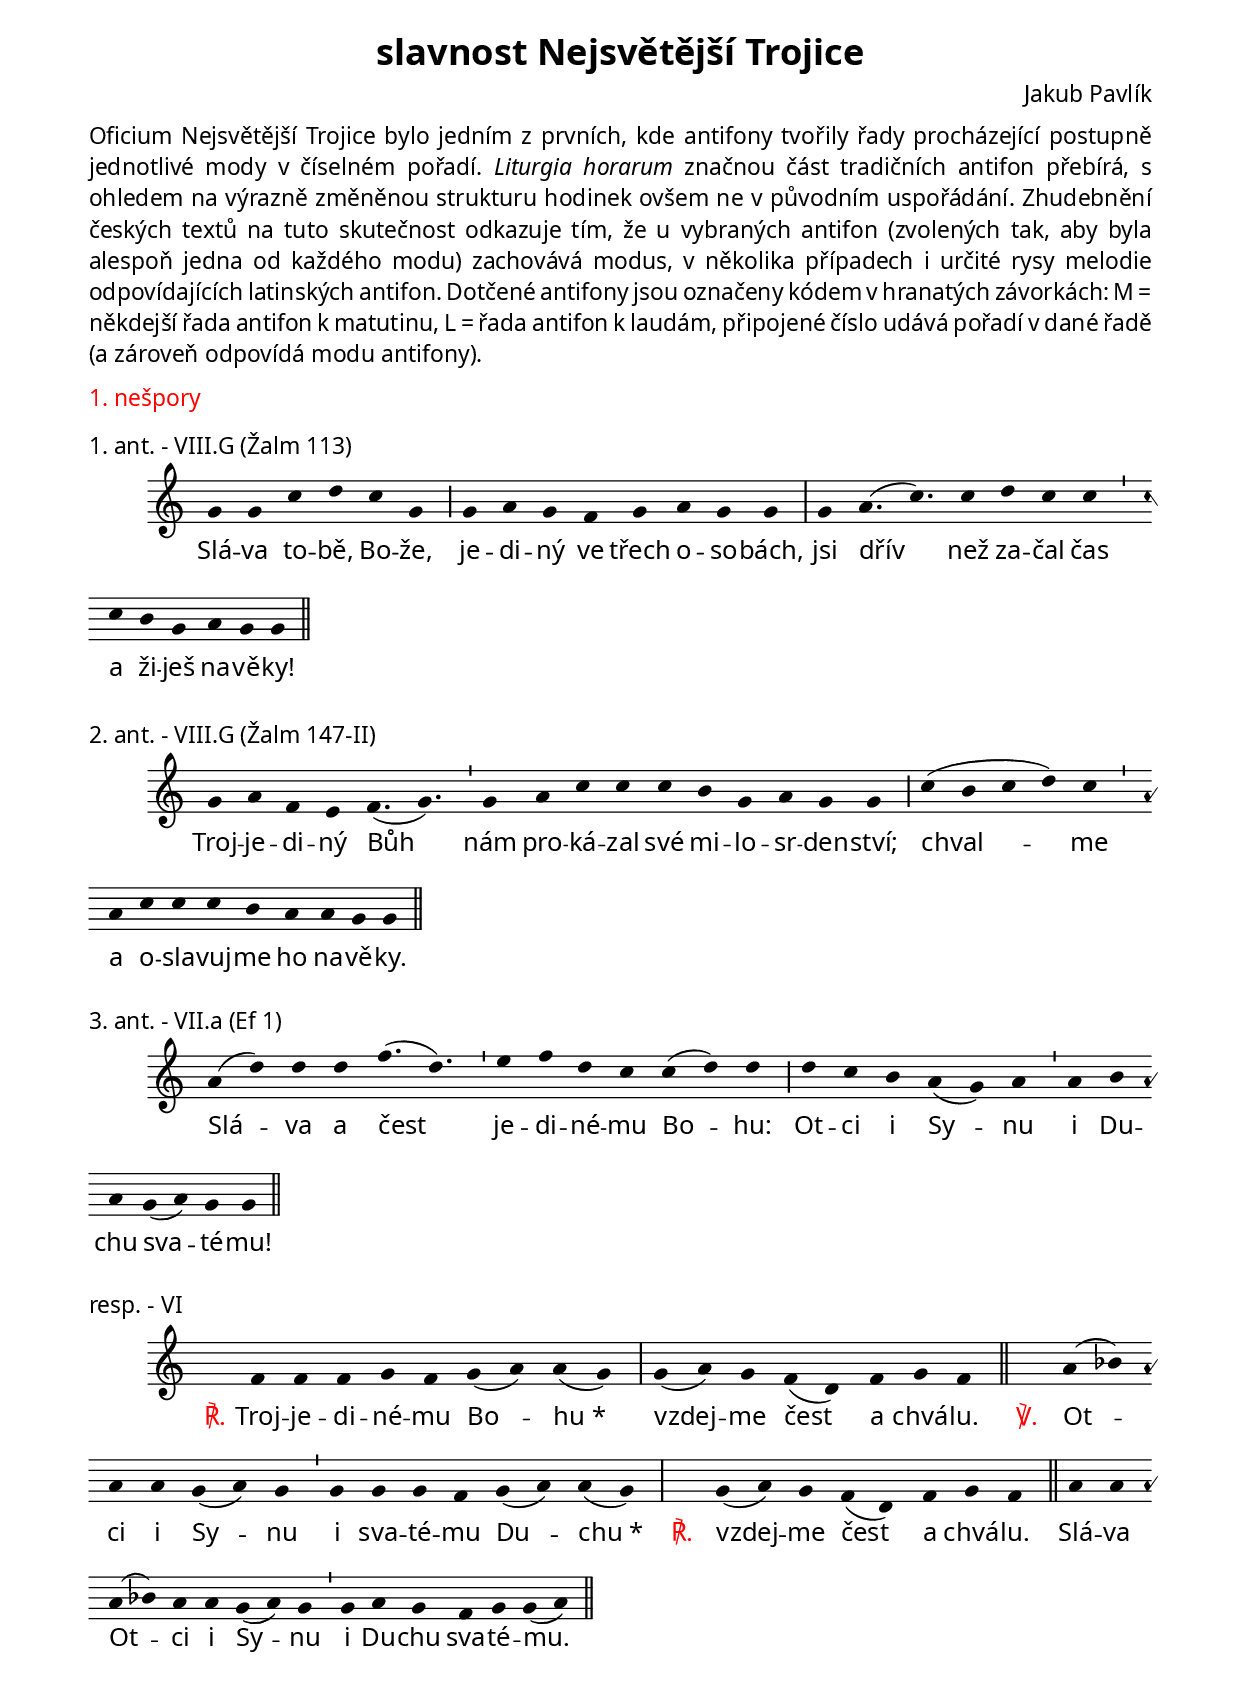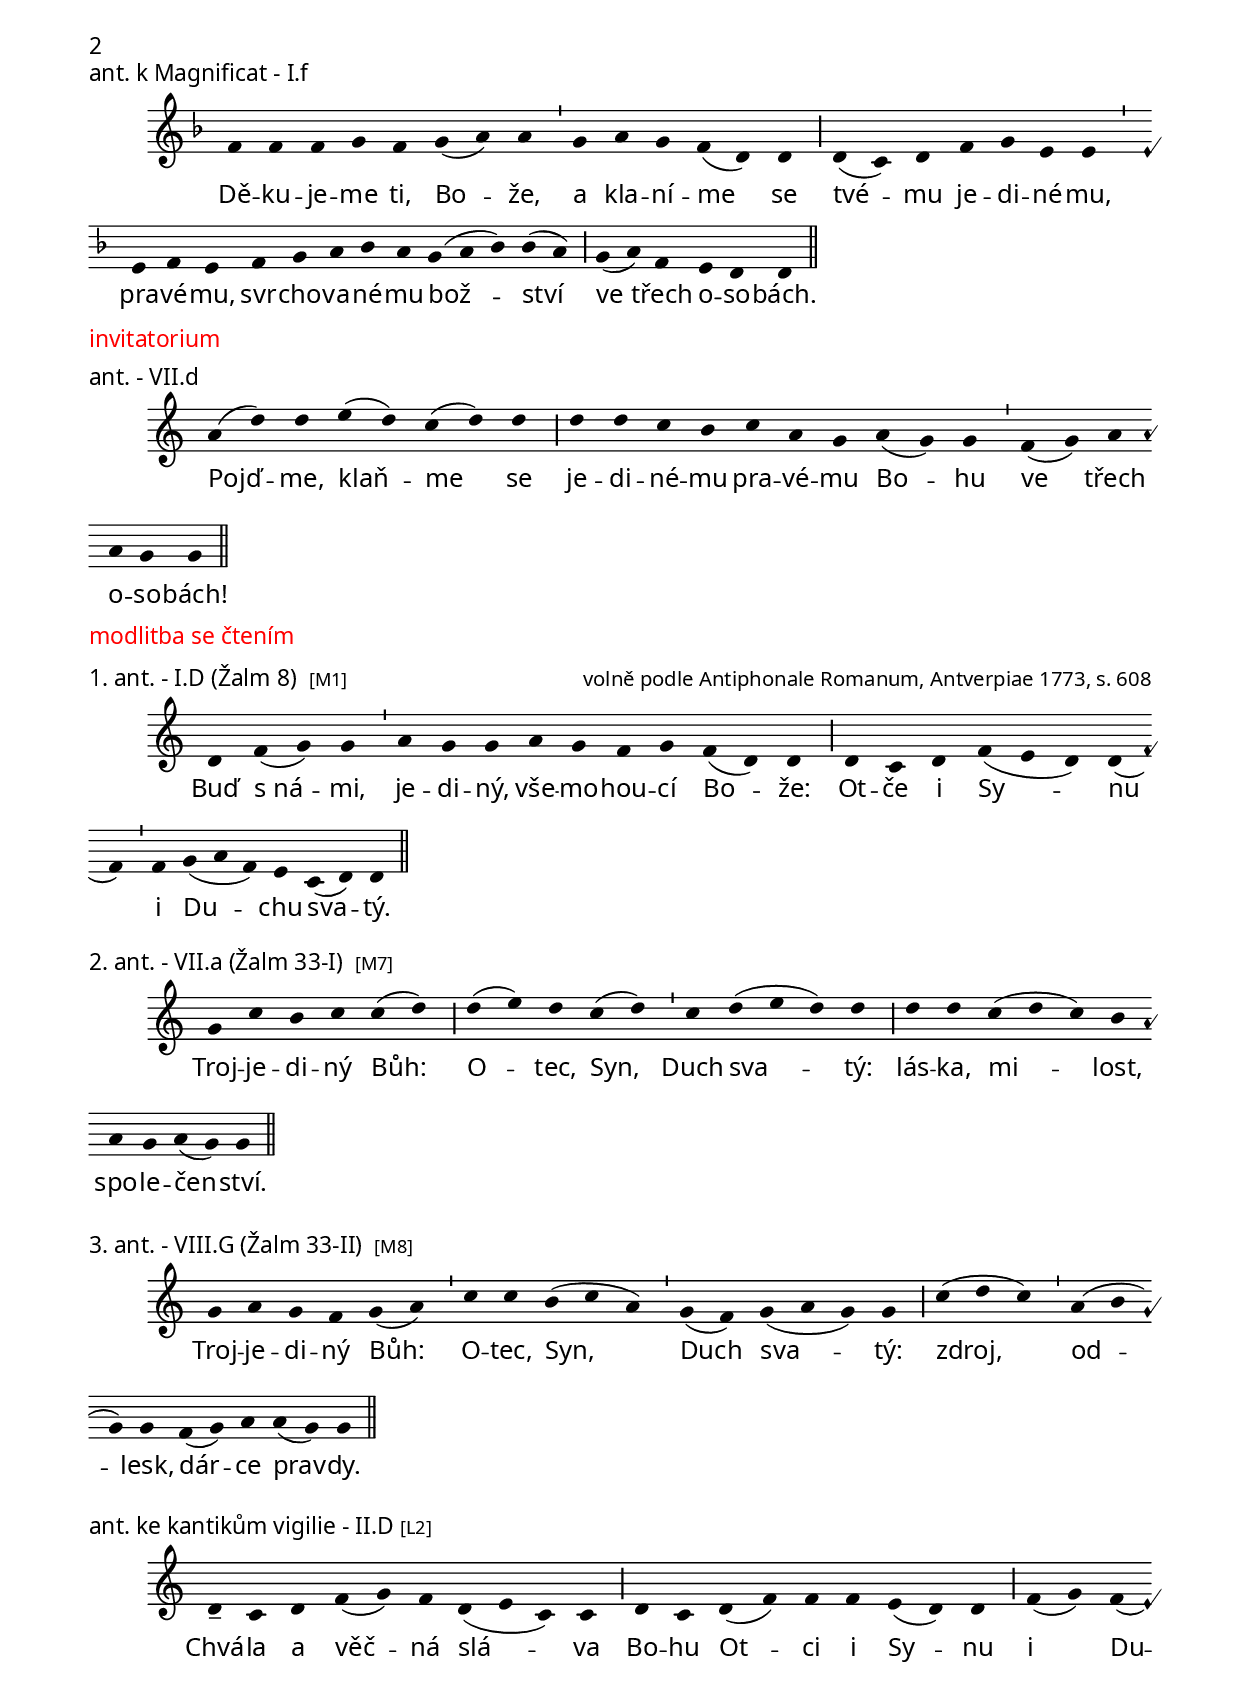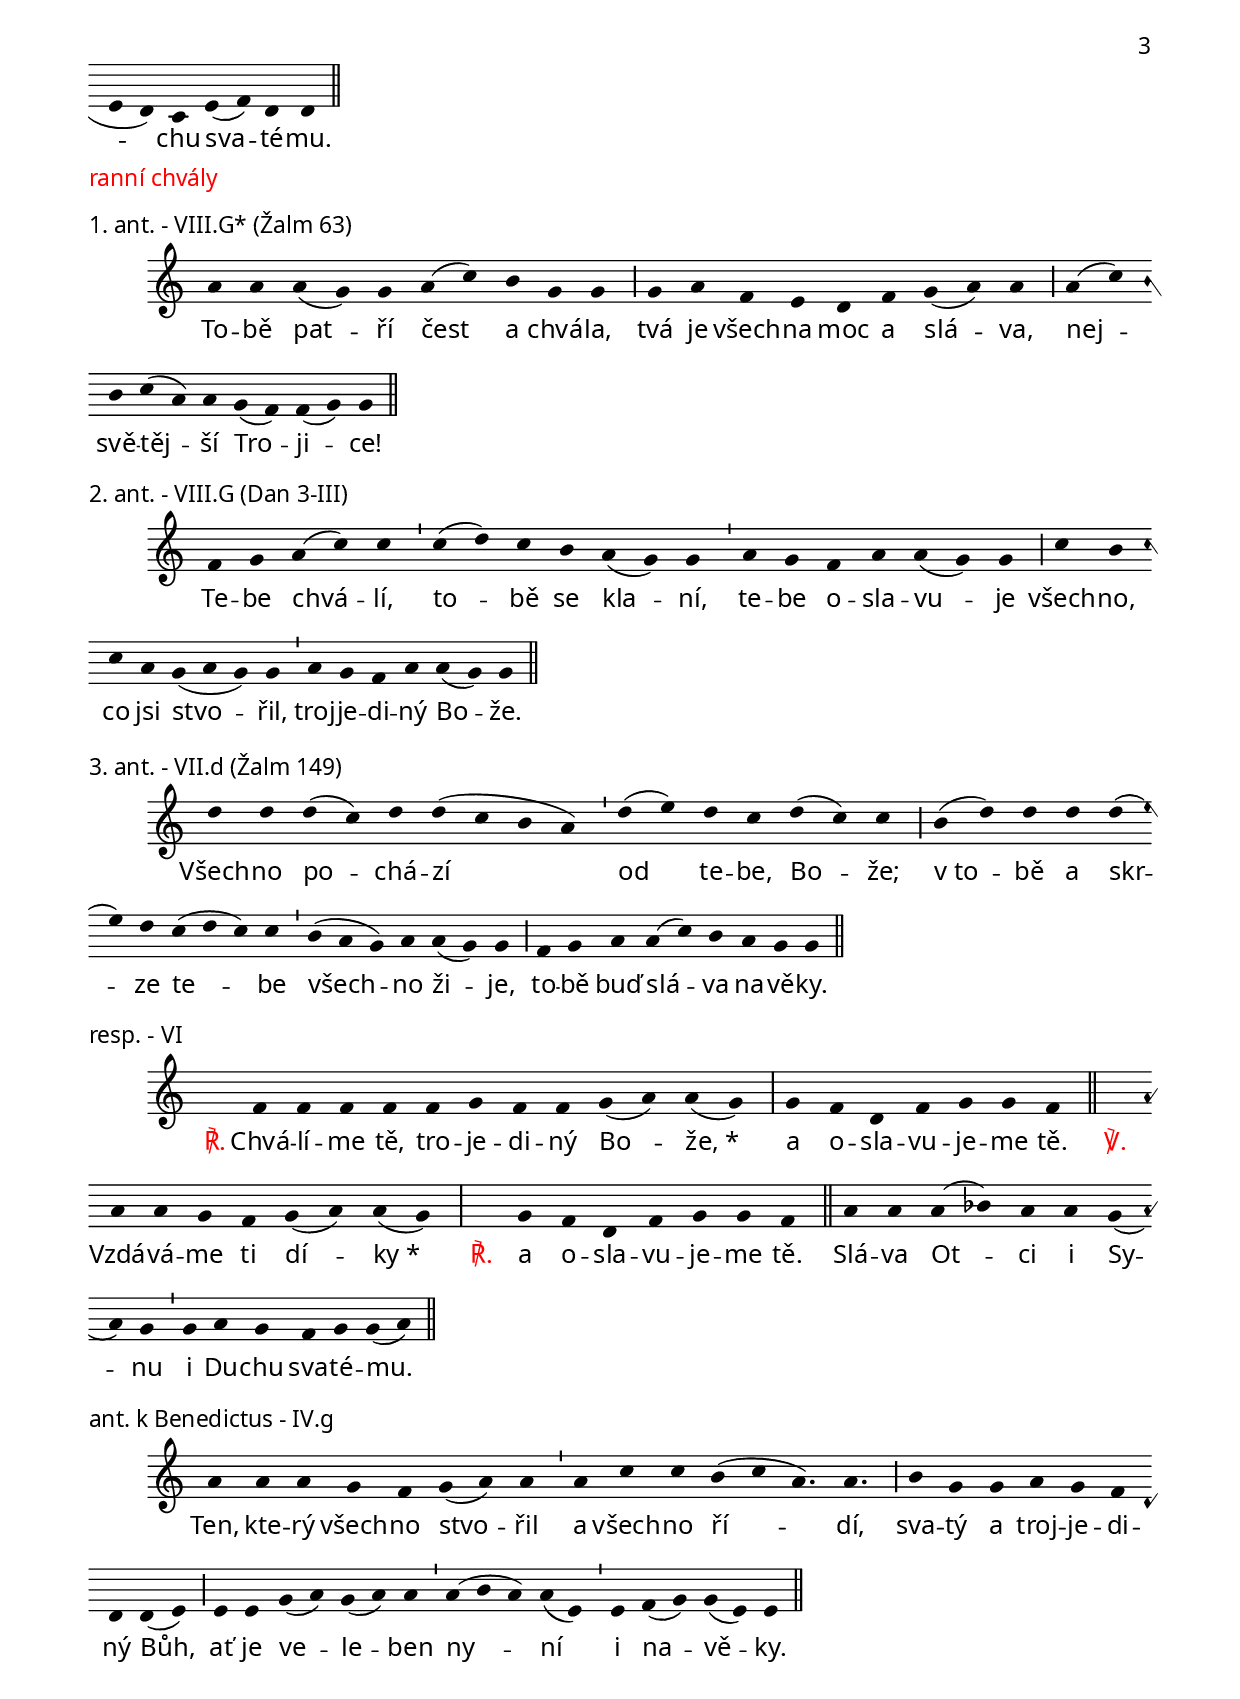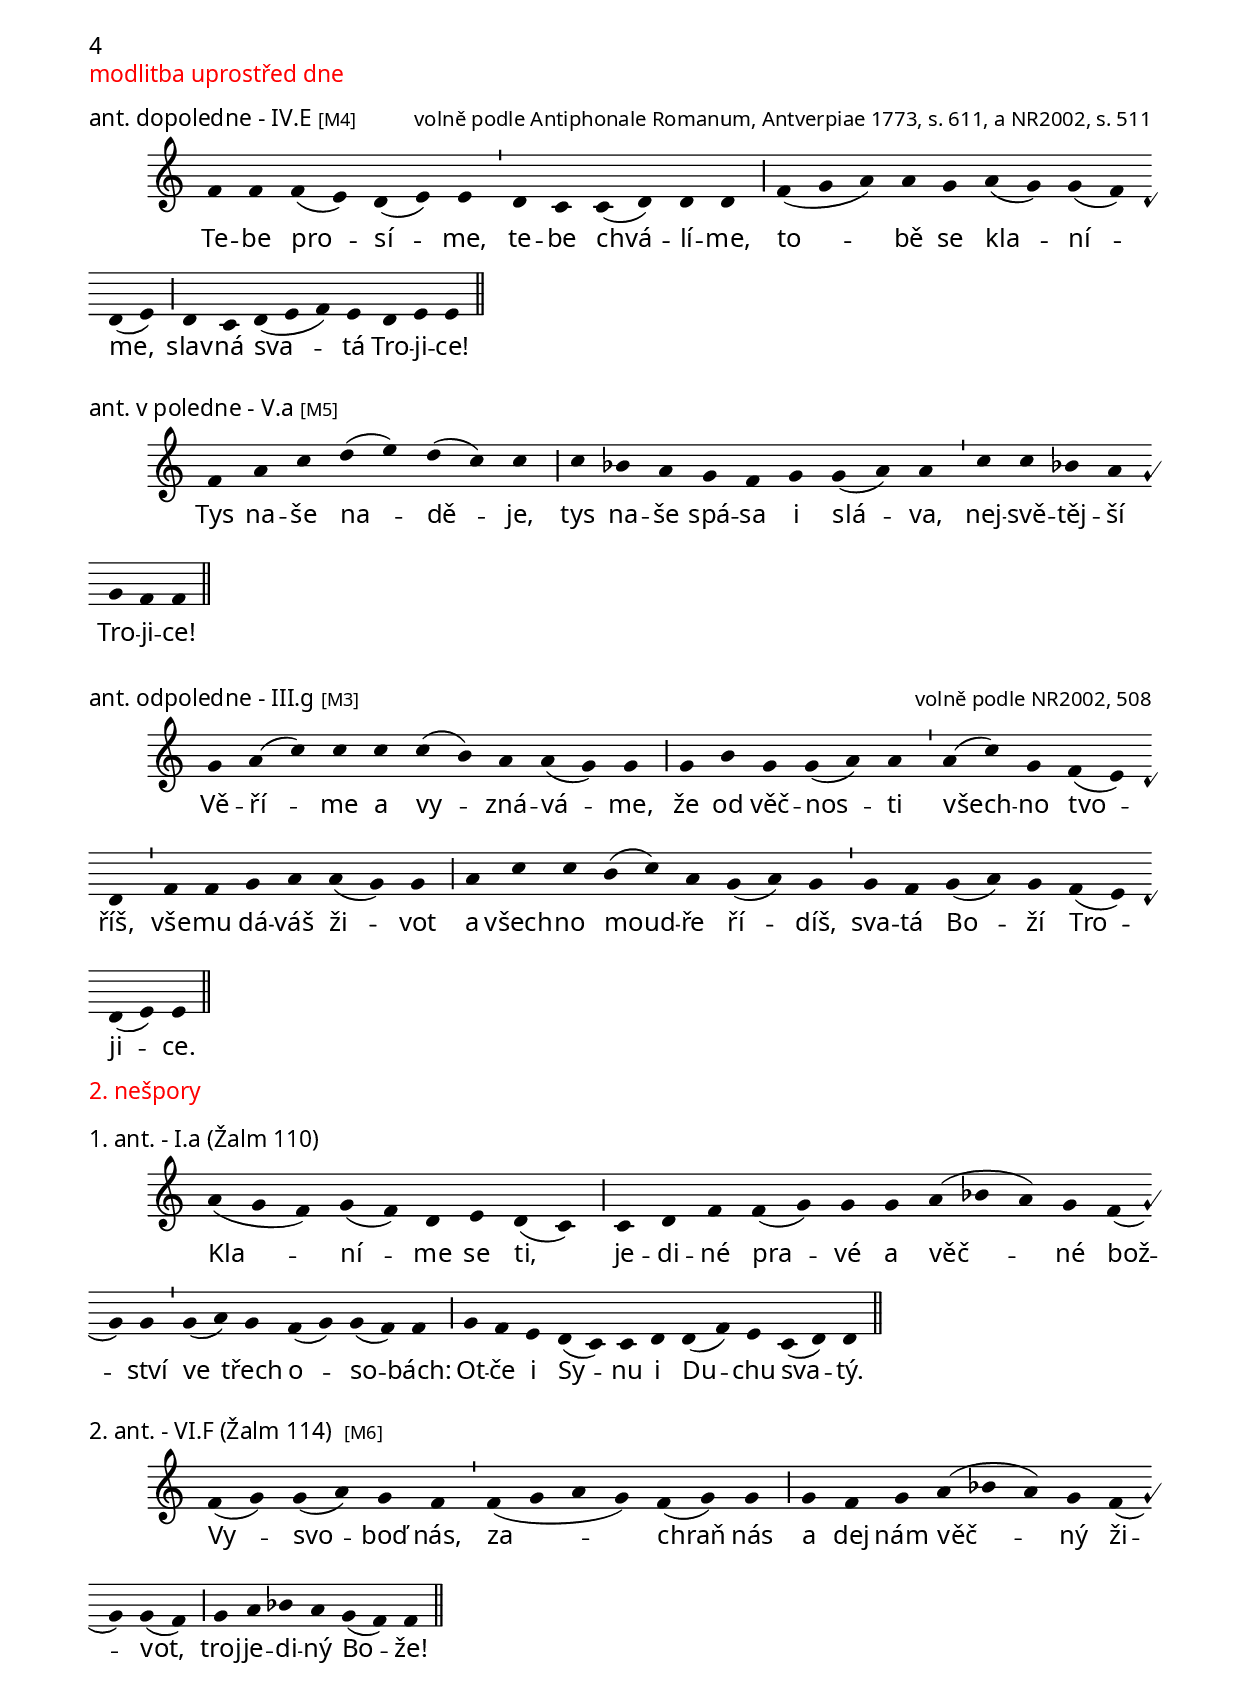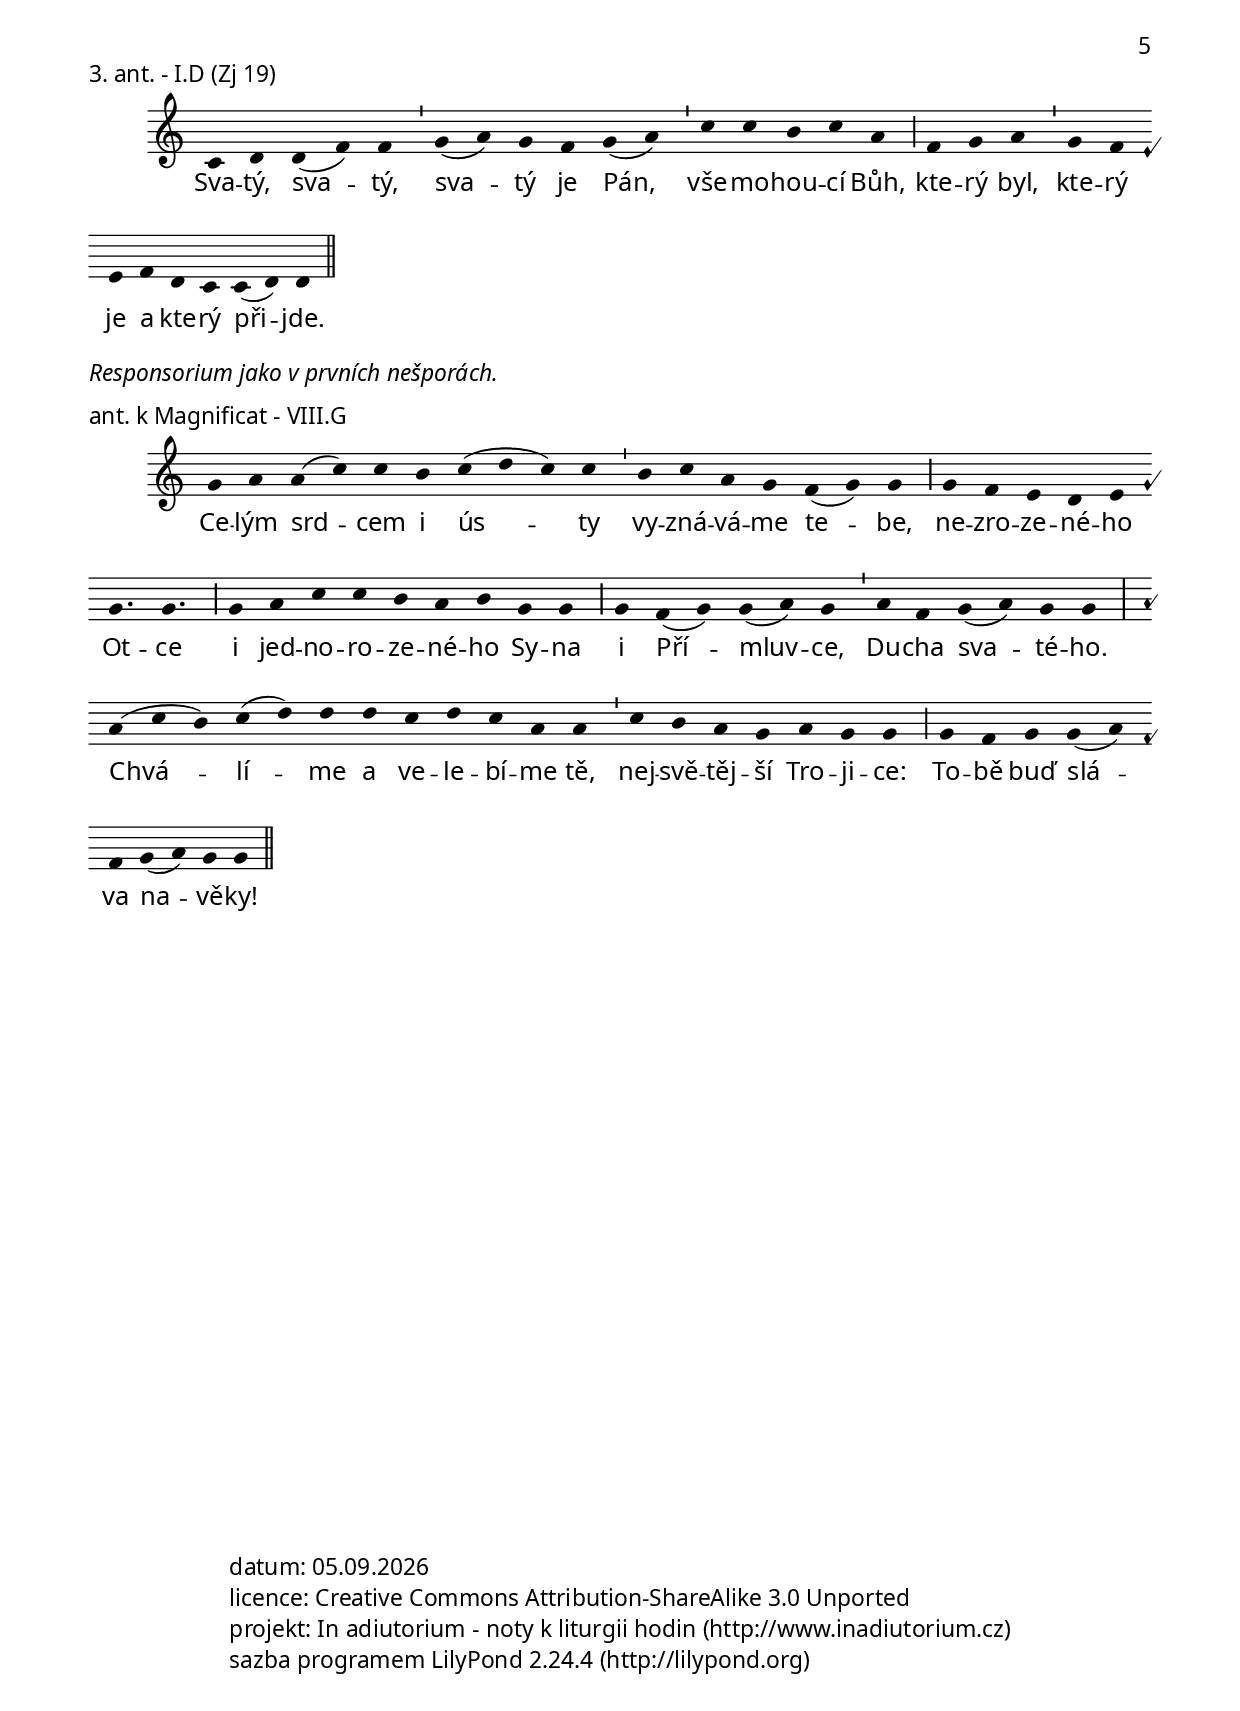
\version "2.14.2"

\header {
  title = "slavnost Nejsvětější Trojice"
  composer = "Jakub Pavlík"
}

\include "spolecne.ly"
\include "dilyresponsorii.ly"

% privesek k \sestavTitulek pro antifony z rad podle modu
ciselnaRada = \markup\tiny\sans\concat{
  "["
  \fromproperty #'header:series
  "]"
}

\markup\justify{
  Oficium Nejsvětější Trojice bylo jedním z prvních, kde antifony
  tvořily řady procházející postupně jednotlivé mody v číselném pořadí.
  \italic{Liturgia horarum} značnou část tradičních antifon přebírá,
  s ohledem na výrazně změněnou strukturu hodinek ovšem ne v původním uspořádání.
  Zhudebnění českých textů na tuto skutečnost odkazuje tím, že u vybraných
  antifon (zvolených tak, aby byla alespoň jedna od každého modu)
  zachovává modus, v několika
  případech i určité rysy melodie odpovídajících latinských antifon.
  Dotčené antifony jsou označeny kódem v hranatých závorkách:
  \sans{M} = někdejší řada antifon k matutinu,
  \sans{L} = řada antifon k laudám,
  připojené číslo udává pořadí v dané řadě (a zároveň odpovídá modu antifony).
}

\markup {\nadpisHodinka {"1. nešpory"}}

\score {
  \relative c'' {
    \choralniRezim
    g4 g c d c g \barMaior
    g a g f g a g g \barMax
    g a4.( c) c4 d c c \barMin
    c b g a g g \barFinalis
  }
  \addlyrics {
    Slá -- va to -- bě, Bo -- že,
    je -- di -- ný ve třech o -- so -- bách,
    jsi dřív než za -- čal čas
    a ži -- ješ na -- vě -- ky!
  }
  \header {
    quid = "1. ant."
    modus = "VIII"
    differentia = "G"
    psalmus = "Žalm 113"
    id = "1ne-a1"
    piece = \markup {\sestavTitulek}
  }
}

\score {
  \relative c'' {
    \choralniRezim
    g4 a f e f4.( g) \barMin
    g4 a c c c b g a g g \barMaior
    c( b c d) c \barMin
    a c c c b a a g g \barFinalis
  }
  \addlyrics {
    Troj -- je -- di -- ný Bůh
    nám pro -- ká -- zal své mi -- lo -- sr -- den -- ství;
    chval -- me
    a o -- sla -- vuj -- me ho na -- vě -- ky.
  }
  \header {
    quid = "2. ant."
    modus = "VIII"
    differentia = "G"
    psalmus = "Žalm 147-II"
    id = "1ne-a2"
    piece = \markup {\sestavTitulek}
  }
}

\score {
  \relative c'' {
    \choralniRezim
    a4( d) d d f4.( d) \barMin e4 f d c c( d) d \barMaior
    d c b a( g) a \barMin a b a g( a) g g \barFinalis
  }
  \addlyrics {
    Slá -- va a čest je -- di -- né -- mu Bo -- hu:
    Ot -- ci i Sy -- nu i Du -- chu sva -- té -- mu!
  }
  \header {
    quid = "3. ant."
    modus = "VII"
    differentia = "a"
    psalmus = "Ef 1"
    id = "1ne-a3"
    piece = \markup {\sestavTitulek}
  }
}

\score {
  \relative c' {
    \choralniRezim

    % R
    \neviditelna f
    f4 f f g f g( a) a( g) \barMax
    g( a) g f( d) f g f \barFinalis
    % V
    \neviditelna a
    a4( bes) a a g( a) g \barMin g g g f g( a) a( g) \barMax
    % R
    \neviditelna a
    g( a) g f( d) f g f \barFinalis
    \respVIdoxologie \barFinalis
  }
  \addlyrics {
    \Response Troj -- je -- di -- né -- mu Bo -- hu_*
    vzdej -- me čest a chvá -- lu.
    \Verse Ot -- ci i Sy -- nu i sva -- té -- mu Du -- chu_*
    \Response vzdej -- me čest a chvá -- lu.
    \textRespDoxologie
  }
  \header {
    quid = "resp."
    modus = "VI"
    id = "1ne-resp"
    piece = \markup {\sestavTitulekResp}
  }
}

\score {
  \relative c' {
    \key f \major
    \choralniRezim
    f4 f f g f g( a) a \barMin
    g a g f( d) d \barMaior
    d( c) d f g e e \barMin
    e f e f g a bes a g( a bes) bes( a) \barMaior
    g( a) f e d d \barFinalis
  }
  \addlyrics {
    Dě -- ku -- je -- me ti, Bo -- že,
    a kla -- ní -- me se
    tvé -- mu je -- di -- né -- mu,
    pra -- vé -- mu, svr -- cho -- va -- né -- mu bož -- ství
    ve třech o -- so -- bách.
  }
  \header {
    quid = "ant. k Magnificat"
    modus = "I"
    differentia = "f"
    psalmus = ""
    id = "1ne-amag"
    piece = \markup {\sestavTitulekBezZalmu}
  }
}

\markup {\nadpisHodinka {"invitatorium"}}

\score {
  \relative c'' {
    \choralniRezim
    a4( d) d e( d) c( d) d \barMaior
    d d c b c a g a( g) g \barMin
    f( g) a a g g \barFinalis
  }
  \addlyrics {
    Pojď -- me, klaň -- me se
    je -- di -- né -- mu pra -- vé -- mu Bo -- hu
    ve třech o -- so -- bách!
  }
  \header {
    quid = "ant."
    modus = "VII"
    differentia = "d"
    psalmus = ""
    id = "invit"
    piece = \markup {\sestavTitulekBezZalmu}
  }
}

\markup {\nadpisHodinka {"modlitba se čtením"}}

\score {
  \relative c' {
    \choralniRezim
    d4 f( g) g \barMin
    a g g a g f g f( d) d \barMaior
    d c d f( e d) d( f) \barMin
    f g( a f) e c( d) d \barFinalis
  }
  \addlyrics {
    Buď s_ná -- mi,
    je -- di -- ný, vše -- mo -- hou -- cí Bo -- že:
    Ot -- če i Sy -- nu
    i Du -- chu sva -- tý.
  }
  \header {
    fons_externus = "volně podle Antiphonale Romanum, Antverpiae 1773, s. 608"
    quid = "1. ant."
    modus = "I"
    differentia = "D"
    psalmus = "Žalm 8"
    series = "M1"
    id = "mc-a1"
    piece = \markup {\sestavTitulek \ciselnaRada}
  }
}

\score {
  \relative c'' {
    \choralniRezim
    g4 c b c c( d) \barMaior
    d( e) d c( d) \barMin c d( e d) d \barMaior
    d d c( d c) b a g a( g) g \barFinalis
  }
  \addlyrics {
    Troj -- je -- di -- ný Bůh:
    O -- tec, Syn, Duch sva -- tý:
    lás -- ka, mi -- lost, spo -- le -- čen -- ství.
  }
  \header {
    quid = "2. ant."
    modus = "VII"
    differentia = "a"
    psalmus = "Žalm 33-I"
    series = "M7"
    id = "mc-a2"
    piece = \markup {\sestavTitulek \ciselnaRada}
  }
}

\score {
  \relative c'' {
    \choralniRezim
    g4 a g f g( a) \barMin
    c c b( c a) \barMin g( f) g( a g) g \barMaior
    c( d c) \barMin a( b g) g f( g) a a( g) g \barFinalis
  }
  \addlyrics {
    Troj -- je -- di -- ný Bůh:
    O -- tec, Syn, Duch sva -- tý:
    zdroj, od -- lesk, dár -- ce prav -- dy.
  }
  \header {
    quid = "3. ant."
    modus = "VIII"
    differentia = "G"
    psalmus = "Žalm 33-II"
    series = "M8"
    id = "mc-a3"
    piece = \markup {\sestavTitulek \ciselnaRada}
  }
}

\score {
  \relative c' {
    \choralniRezim
    d4-- c d f( g) f d( e c) c \barMaior
    d c d( f) f f e( d) d \barMaior
    f( g) f( e d) c e( f) d d \barFinalis
  }
  \addlyrics {
    Chvá -- la a věč -- ná slá -- va
    Bo -- hu Ot -- ci i Sy -- nu
    i Du -- chu sva -- té -- mu.
  }
  \header {
    quid = "ant. ke kantikům vigilie"
    modus = "II"
    differentia = "D"
    psalmus = ""
    series = "L2"
    id = "mc-avig"
    piece = \markup {\sestavTitulekBezZalmu \ciselnaRada}
  }
}

\markup {\nadpisHodinka {"ranní chvály"}}

\score {
  \relative c'' {
    \choralniRezim
    a4 a a( g) g a( c) b g g \barMaior
    g a f e d f g( a) a \barMaior
    a( c) b c( a) a g( f) f( g) g \barFinalis
  }
  \addlyrics {
    To -- bě pat -- ří čest a chvá -- la,
    tvá je všech -- na moc a slá -- va,
    nej -- svě -- těj -- ší Tro -- ji -- ce!
  }
  \header {
    quid = "1. ant."
    modus = "VIII"
    differentia = "G*"
    psalmus = "Žalm 63"
    id = "rch-a1"
    piece = \markup {\sestavTitulek}
  }
}

\score {
  \relative c' {
    \choralniRezim
    f4 g a( c) c \barMin
    c( d) c b a( g) g \barMin
    a g f a a( g) g \barMaior
    c b c a g( a g) g \barMin
    a g f a a( g) g \barFinalis
  }
  \addlyrics {
    Te -- be chvá -- lí,
    to -- bě se kla -- ní,
    te -- be o -- sla -- vu -- je
    všech -- no, co jsi stvo -- řil,
    troj -- je -- di -- ný Bo -- že.
  }
  \header {
    quid = "2. ant."
    modus = "VIII"
    differentia = "G"
    psalmus = "Dan 3-III"
    id = "rch-a2"
    piece = \markup {\sestavTitulek}
  }
}

\score {
  \relative c'' {
    \choralniRezim
    d4 d d( c) d d( c b a) \barMin d( e) d c d( c) c \barMaior
    b( d) d d d( e) d c( d c) c \barMin b( a g) a a( g) g \barMaior
    f g a a( c) b a g g \barFinalis
  }
  \addlyrics {
    Všech -- no po -- chá -- zí od te -- be, Bo -- že;
    v_to -- bě a skr -- ze te -- be všech -- no ži -- je,
    to -- bě buď slá -- va na -- vě -- ky.
  }
  \header {
    quid = "3. ant."
    modus = "VII"
    differentia = "d"
    psalmus = "Žalm 149"
    id = "rch-a3"
    piece = \markup {\sestavTitulek}
  }
}

\score {
  \relative c' {
    \choralniRezim

    % R
    \neviditelna f
    f4 f f f f g f f g( a) a( g) \barMax
    g f d f g g f \barFinalis
    % V
    \neviditelna f
    a4 a g f g( a) a( g) \barMax
    % R
    \neviditelna f
    g f d f g g f \barFinalis
    % Slava
    \respVIdoxologie \barFinalis
  }
  \addlyrics {
    \Response Chvá -- lí -- me tě, tro -- je -- di -- ný Bo -- že,_*
    a o -- sla -- vu -- je -- me tě.
    \Verse Vzdá -- vá -- me ti dí -- ky_*
    \Response a o -- sla -- vu -- je -- me tě.
    \textRespDoxologie
  }
  \header {
    quid = "resp."
    modus = "VI"
    id = "rch-resp"
    piece = \markup {\sestavTitulekResp}
  }
}

\score {
  \relative c'' {
    \choralniRezim
    a4 a a g f g( a) a \barMin
    a4 c c b( c a4.) a \barMaior
    b4 g g a g f d d( e) \barMaior
    e4 e g( a) g( a) a \barMin
    a( b a) a( e) \barMin e4 f( g) g( e) e \barFinalis
  }
  \addlyrics {
    Ten, kte -- rý všech -- no stvo -- řil
    a všech -- no ří -- dí,
    sva -- tý a troj -- je -- di -- ný Bůh,
    ať je ve -- le -- ben
    ny -- ní i na -- vě -- ky.
  }
  \header {
    quid = "ant. k Benedictus"
    modus = "IV"
    differentia = "g"
    psalmus = ""
    id = "rch-aben"
    piece = \markup {\sestavTitulekBezZalmu}
  }
}

\pageBreak % ZLOM

\markup {\nadpisHodinka {"modlitba uprostřed dne"}}

\score {
  \relative c' {
    \choralniRezim
    f4 f f( e) d( e) e \barMin
    d c c( d) d d \barMaior
    f( g a) a g a( g) g( f) d( e) \barMaior
    d c d( e f) e d e e \barFinalis
  }
  \addlyrics {
    Te -- be pro -- sí -- me,
    te -- be chvá -- lí -- me,
    to -- bě se kla -- ní -- me,
    slav -- ná sva -- tá Tro -- ji -- ce!
  }
  \header {
    fons_externus = "volně podle Antiphonale Romanum, Antverpiae 1773, s. 611, a NR2002, s. 511"
    quid = "ant. dopoledne"
    modus = "IV"
    differentia = "E"
    psalmus = ""
    series = "M4"
    id = "tercie"
    piece = \markup {\sestavTitulekBezZalmu \ciselnaRada}
  }
}

\score {
  \relative c' {
    \choralniRezim
    f4 a c d( e) d( c) c \barMaior
    c bes a g f g g( a) a \barMin
    c c bes a g f f \barFinalis
  }
  \addlyrics {
    Tys na -- še na -- dě -- je,
    tys na -- še spá -- sa i slá -- va,
    nej -- svě -- těj -- ší Tro -- ji -- ce!
  }
  \header {
    quid = "ant. v poledne"
    modus = "V"
    differentia = "a"
    psalmus = ""
    series = "M5"
    id = "sexta"
    piece = \markup {\sestavTitulekBezZalmu \ciselnaRada}
  }
}

\score {
  \relative c'' {
    \choralniRezim
    g4 a( c) c c c( b) a a( g) g \barMaior
    g b g g( a) a \barMin
    a( c) g f( e) d \barMin
    f f g a a( g) g \barMaior
    a c c b( c) a g( a) g \barMin
    g f g( a) g f( e) d( e) e \barFinalis
  }
  \addlyrics {
    Vě -- ří -- me a vy -- zná -- vá -- me,
    že od věč -- nos -- ti
    všech -- no tvo -- říš,
    vše -- mu dá -- váš ži -- vot
    a všech -- no moud -- ře ří -- díš,
    sva -- tá Bo -- ží Tro -- ji -- ce.
  }
  \header {
    fons_externus = "volně podle NR2002, 508"
    quid = "ant. odpoledne"
    modus = "III"
    differentia = "g"
    psalmus = ""
    series = "M3"
    id = "nona"
    piece = \markup {\sestavTitulekBezZalmu \ciselnaRada}
  }
}

\markup {\nadpisHodinka {"2. nešpory"}}

\score {
  \relative c'' {
    \choralniRezim
    a4( g f) g( f) d e d( c) \barMaior
    c d f f( g) g g a( bes a) g f( g) g \barMin
    g( a) g f( g) g( f) f \barMaior
    g f e d( c) c d d( f) e c( d) d \barFinalis
  }
  \addlyrics {
    Kla -- ní -- me se ti,
    je -- di -- né pra -- vé a věč -- né bož -- ství
    ve třech o -- so -- bách:
    Ot -- če i Sy -- nu i Du -- chu sva -- tý.
  }
  \header {
    quid = "1. ant."
    modus = "I"
    differentia = "a"
    psalmus = "Žalm 110"
    id = "2ne-a1"
    piece = \markup {\sestavTitulek}
  }
}

\score {
  \relative c' {
    \choralniRezim
    f4( g) g( a) g f \barMin
    f( g a g) f( g) g \barMaior
    g f g a( bes a) g f( g) g( f) \barMaior
    g a bes a g( f) f \barFinalis
  }
  \addlyrics {
    Vy -- svo -- boď nás,
    za -- chraň nás
    a dej nám věč -- ný ži -- vot,
    troj -- je -- di -- ný Bo -- že!
  }
  \header {
    quid = "2. ant."
    modus = "VI"
    differentia = "F"
    psalmus = "Žalm 114"
    series = "M6"
    id = "2ne-a2"
    piece = \markup {\sestavTitulek \ciselnaRada}
  }
}

\score {
  \relative c' {
    \choralniRezim
    c4 d d( f) f \barMin
    g( a) g f g( a) \barMin
    c c b c a \barMaior
    f g a \barMin g f e
    f d c c( d) d \barFinalis
  }
  \addlyrics {
    Sva -- tý, sva -- tý,
    sva -- tý je Pán,
    vše -- mo -- hou -- cí Bůh,
    kte -- rý byl, kte -- rý je
    a kte -- rý při -- jde.
  }
  \header {
    quid = "3. ant."
    modus = "I"
    differentia = "D"
    psalmus = "Zj 19"
    id = "2ne-a3"
    piece = \markup {\sestavTitulek}
  }
}

\markup\italic{Responsorium jako v prvních nešporách.}

\score {
  \relative c'' {
    \choralniRezim
    g4 a a( c) c b c( d c) c \barMin
    b4 c a g f( g) g \barMaior
    g f e d e g4. g \barMaior
    g4 a c c b a b g g \barMaior
    g f( g) g( a) g \barMin a f g( a) g g \barMax

    a4( c b) c( d) d d c d c a a \barMin
    c b a g a g g \barMaior
    g f g g( a) f g( a) g g \barFinalis
  }
  \addlyrics {
    Ce -- lým srd -- cem i ús -- ty
    vy -- zná -- vá -- me te -- be,
    ne -- zro -- ze -- né -- ho Ot -- ce
    i jed -- no -- ro -- ze -- né -- ho Sy -- na
    i Pří -- mluv -- ce, Du -- cha sva -- té -- ho.

    Chvá -- lí -- me a ve -- le -- bí -- me tě,
    nej -- svě -- těj -- ší Tro -- ji -- ce:
    To -- bě buď slá -- va na -- vě -- ky!
  }
  \header {
    quid = "ant. k Magnificat"
    modus = "VIII"
    differentia = "G"
    psalmus = ""
    id = "2ne-amag"
    piece = \markup {\sestavTitulekBezZalmu}
  }
}